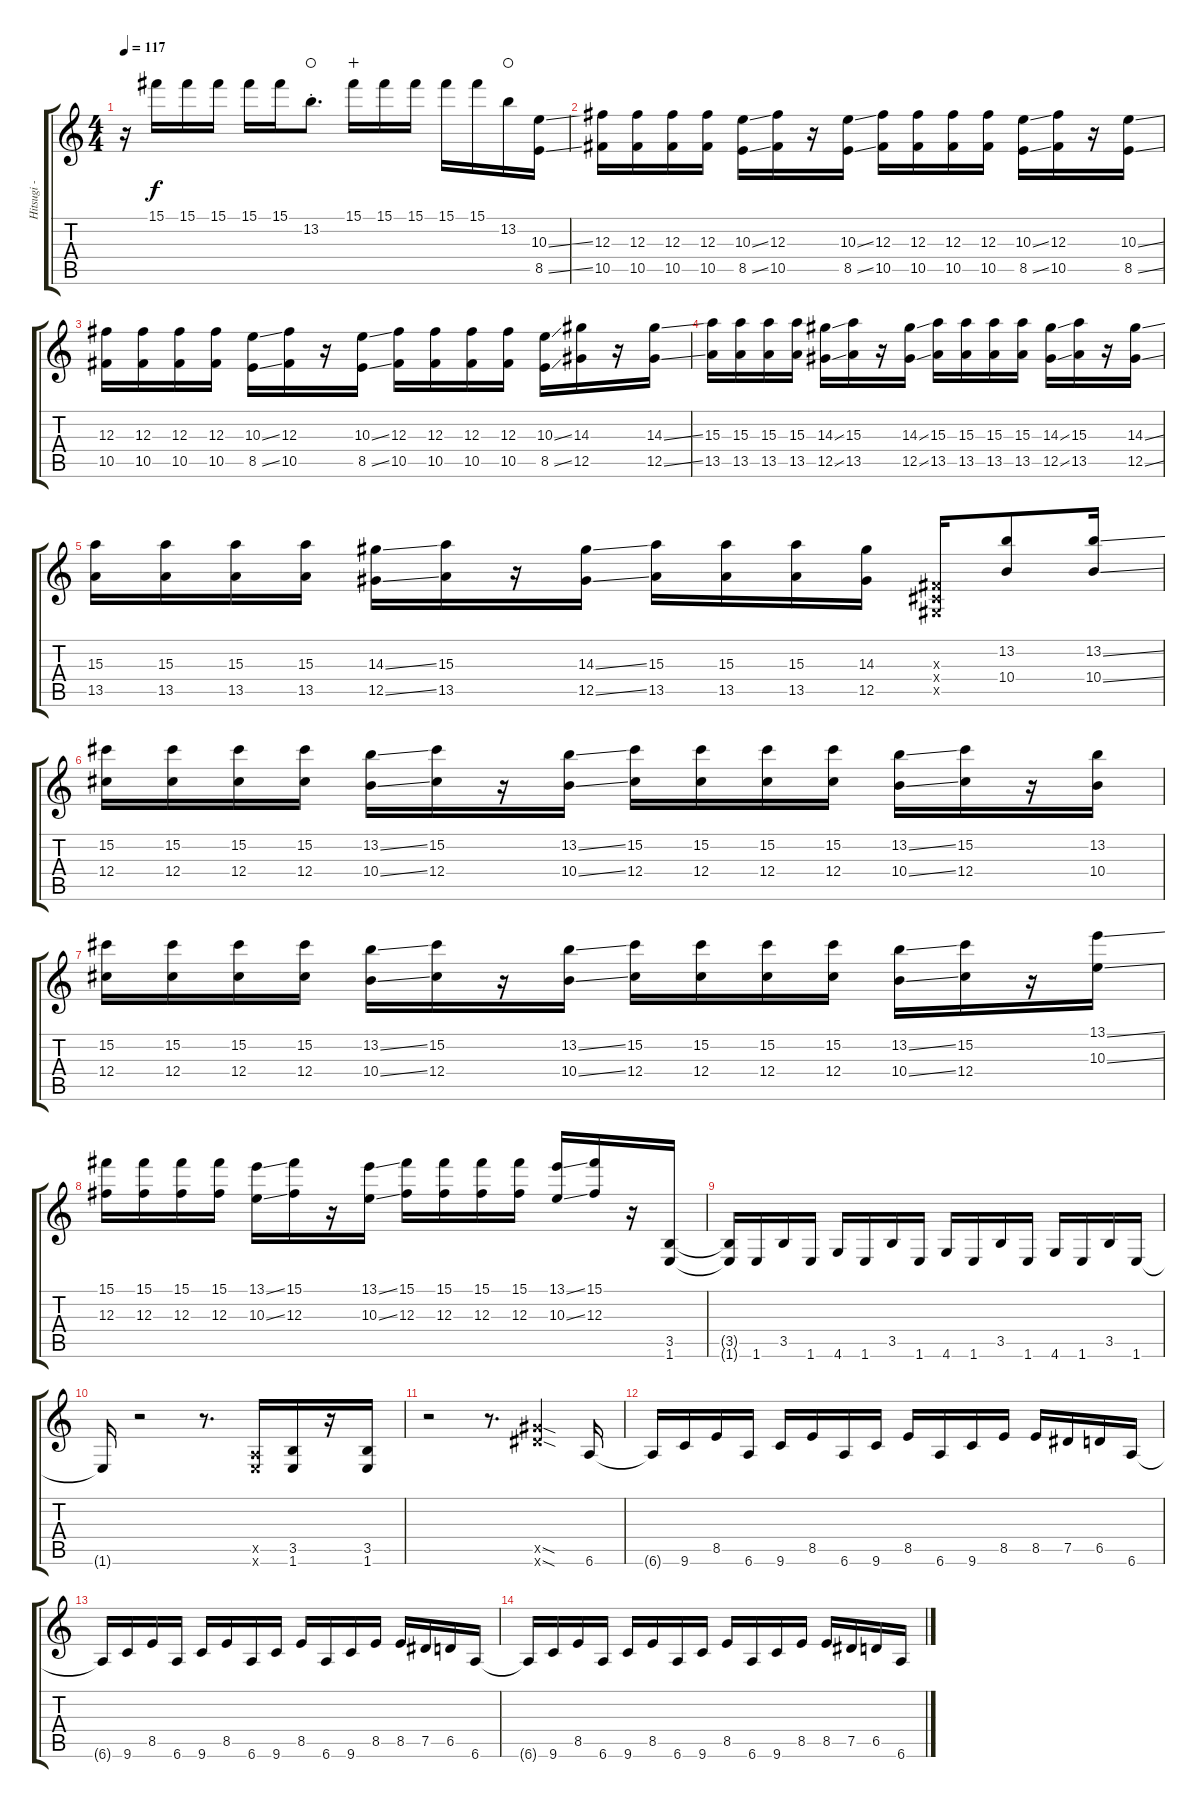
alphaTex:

\track ("Hitsugi - Guitar II" "Hitsugi - ") {instrument overdrivenguitar}
\staff {score tabs}
\tuning (Eb4 Bb3 Gb3 Db3 Ab2 Eb2) {hide}
\ts (4 4)
\tempo 117
\clef g2
\ks c
r.16{dy f} 15.1.16 15.1.16 15.1.16 15.1.16 15.1.16 13.2{st}.8{d waho} 15.1.16{wahc} 15.1.16 15.1.16 15.1.16 15.1.16 13.2.16{waho} (10.3{ss} 8.5{ss}).16 |
(12.3 10.5).16 (12.3 10.5).16 (12.3 10.5).16 (12.3 10.5).16 (10.3{ss} 8.5{ss}).16 (12.3 10.5).16 r.16 (10.3{ss} 8.5{ss}).16 (12.3 10.5).16 (12.3 10.5).16 (12.3 10.5).16 (12.3 10.5).16 (10.3{ss} 8.5{ss}).16 (12.3 10.5).16 r.16 (10.3{ss} 8.5{ss}).16 |
(12.3 10.5).16 (12.3 10.5).16 (12.3 10.5).16 (12.3 10.5).16 (10.3{ss} 8.5{ss}).16 (12.3 10.5).16 r.16 (10.3{ss} 8.5{ss}).16 (12.3 10.5).16 (12.3 10.5).16 (12.3 10.5).16 (12.3 10.5).16 (10.3{ss} 8.5{ss}).16 (14.3 12.5).16 r.16 (14.3{ss} 12.5{ss}).16 |
(15.3 13.5).16 (15.3 13.5).16 (15.3 13.5).16 (15.3 13.5).16 (14.3{ss} 12.5{ss}).16 (15.3 13.5).16 r.16 (14.3{ss} 12.5{ss}).16 (15.3 13.5).16 (15.3 13.5).16 (15.3 13.5).16 (15.3 13.5).16 (14.3{ss} 12.5{ss}).16 (15.3 13.5).16 r.16 (14.3{ss} 12.5{ss}).16 |
(15.3 13.5).16 (15.3 13.5).16 (15.3 13.5).16 (15.3 13.5).16 (14.3{ss} 12.5{ss}).16 (15.3 13.5).16 r.16 (14.3{ss} 12.5{ss}).16 (15.3 13.5).16 (15.3 13.5).16 (15.3 13.5).16 (14.3 12.5).16 (0.3{x} 0.4{x} 0.5{x}).16 (13.2 10.4).8 (13.2{ss} 10.4{ss}).16 |
(15.2 12.4).16 (15.2 12.4).16 (15.2 12.4).16 (15.2 12.4).16 (13.2{ss} 10.4{ss}).16 (15.2 12.4).16 r.16 (13.2{ss} 10.4{ss}).16 (15.2 12.4).16 (15.2 12.4).16 (15.2 12.4).16 (15.2 12.4).16 (13.2{ss} 10.4{ss}).16 (15.2 12.4).16 r.16 (13.2 10.4).16 |
(15.2 12.4).16 (15.2 12.4).16 (15.2 12.4).16 (15.2 12.4).16 (13.2{ss} 10.4{ss}).16 (15.2 12.4).16 r.16 (13.2{ss} 10.4{ss}).16 (15.2 12.4).16 (15.2 12.4).16 (15.2 12.4).16 (15.2 12.4).16 (13.2{ss} 10.4{ss}).16 (15.2 12.4).16 r.16 (13.1{ss} 10.3{ss}).16 |
(15.1 12.3).16 (15.1 12.3).16 (15.1 12.3).16 (15.1 12.3).16 (13.1{ss} 10.3{ss}).16 (15.1 12.3).16 r.16 (13.1{ss} 10.3{ss}).16 (15.1 12.3).16 (15.1 12.3).16 (15.1 12.3).16 (15.1 12.3).16 (13.1{ss} 10.3{ss}).16 (15.1 12.3).16 r.16 (3.5 1.6).16 |
(3.5{t} 1.6{t}).16 1.6.16 3.5.16 1.6.16 4.6.16 1.6.16 3.5.16 1.6.16 4.6.16 1.6.16 3.5.16 1.6.16 4.6.16 1.6.16 3.5.16 1.6.16 |
1.6{t}.16 r.2 r.8{d} (1.5{x} 1.6{x}).16 (3.5 1.6).16 r.16 (3.5 1.6).16 |
r.2 r.8{d} (12.5{sod x} 12.6{sod x}).4 6.6.16 |
6.6{t}.16 9.6.16 8.5.16 6.6.16 9.6.16 8.5.16 6.6.16 9.6.16 8.5.16 6.6.16 9.6.16 8.5.16 8.5.16 7.5.16 6.5.16 6.6.16 |
6.6{t}.16 9.6.16 8.5.16 6.6.16 9.6.16 8.5.16 6.6.16 9.6.16 8.5.16 6.6.16 9.6.16 8.5.16 8.5.16 7.5.16 6.5.16 6.6.16 |
6.6{t}.16 9.6.16 8.5.16 6.6.16 9.6.16 8.5.16 6.6.16 9.6.16 8.5.16 6.6.16 9.6.16 8.5.16 8.5.16 7.5.16 6.5.16 6.6.16
